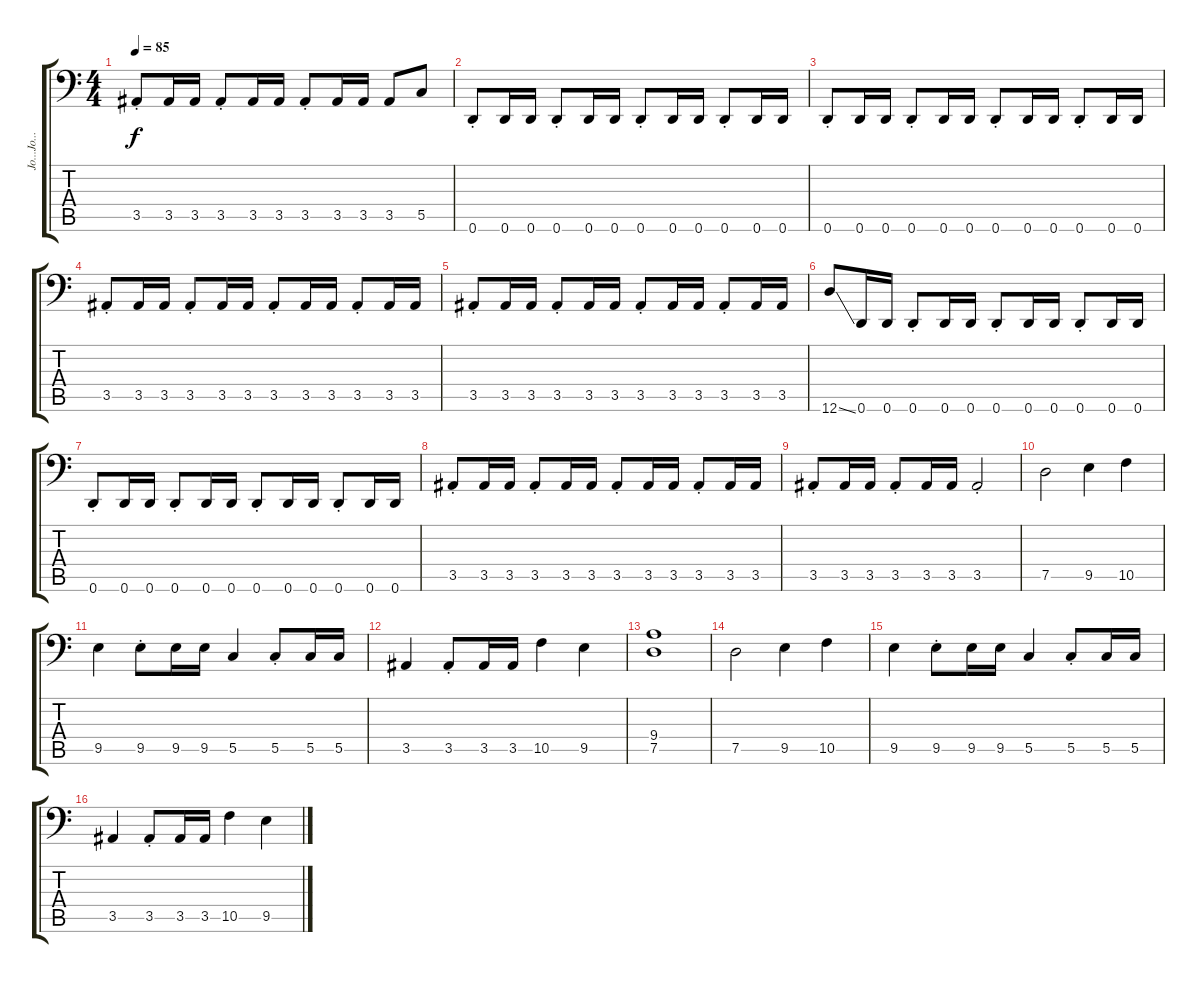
\track ("Jo...Jo...JO... just DeMaio" "Jo...Jo...") {instrument electricbasspick}
\staff {score tabs}
\tuning (D3 A2 F2 C2 G1 D1) {hide}
\ts (4 4)
\tempo 85
\clef f4
\ks c
3.5{st}.8{dy f} 3.5.16 3.5.16 3.5{st}.8 3.5.16 3.5.16 3.5{st}.8 3.5.16 3.5.16 3.5.8 5.5.8 |
0.6{st}.8 0.6.16 0.6.16 0.6{st}.8 0.6.16 0.6.16 0.6{st}.8 0.6.16 0.6.16 0.6{st}.8 0.6.16 0.6.16 |
0.6{st}.8 0.6.16 0.6.16 0.6{st}.8 0.6.16 0.6.16 0.6{st}.8 0.6.16 0.6.16 0.6{st}.8 0.6.16 0.6.16 |
3.5{st}.8 3.5.16 3.5.16 3.5{st}.8 3.5.16 3.5.16 3.5{st}.8 3.5.16 3.5.16 3.5{st}.8 3.5.16 3.5.16 |
3.5{st}.8 3.5.16 3.5.16 3.5{st}.8 3.5.16 3.5.16 3.5{st}.8 3.5.16 3.5.16 3.5{st}.8 3.5.16 3.5.16 |
12.6{ss}.8 0.6.16 0.6.16 0.6{st}.8 0.6.16 0.6.16 0.6{st}.8 0.6.16 0.6.16 0.6{st}.8 0.6.16 0.6.16 |
0.6{st}.8 0.6.16 0.6.16 0.6{st}.8 0.6.16 0.6.16 0.6{st}.8 0.6.16 0.6.16 0.6{st}.8 0.6.16 0.6.16 |
3.5{st}.8 3.5.16 3.5.16 3.5{st}.8 3.5.16 3.5.16 3.5{st}.8 3.5.16 3.5.16 3.5{st}.8 3.5.16 3.5.16 |
3.5{st}.8 3.5.16 3.5.16 3.5{st}.8 3.5.16 3.5.16 3.5{st}.2 |
7.5.2 9.5.4 10.5.4 |
9.5.4 9.5{st}.8 9.5.16 9.5.16 5.5.4 5.5{st}.8 5.5.16 5.5.16 |
3.5.4 3.5{st}.8 3.5.16 3.5.16 10.5.4 9.5.4 |
(9.4 7.5).1 |
7.5.2 9.5.4 10.5.4 |
9.5.4 9.5{st}.8 9.5.16 9.5.16 5.5.4 5.5{st}.8 5.5.16 5.5.16 |
3.5.4 3.5{st}.8 3.5.16 3.5.16 10.5.4 9.5.4
